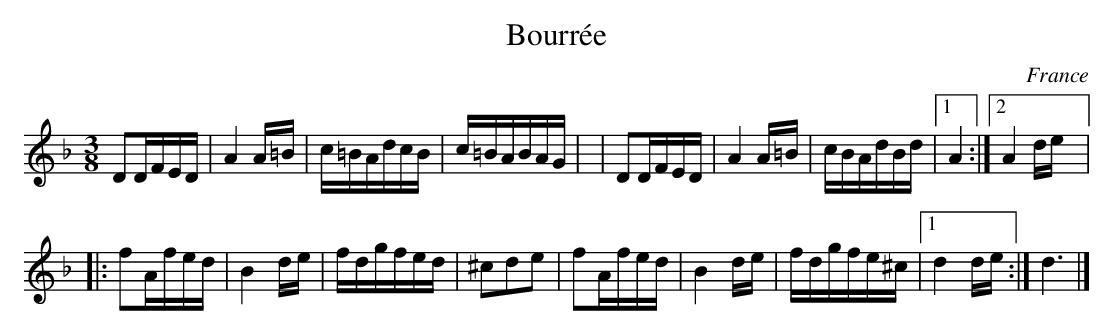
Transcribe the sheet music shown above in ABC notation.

X:1
T:Bourr\'ee
M:3/8
O:France
K:Dm
D2DFED| A4A=B| c=BAdcB| c=BABAG| | D2DFED| A4A=B| cBAdBd|1 A4 :|2 A4de |:
f2Afed| B4de| fdgfed| ^c2d2e2| f2Afed| B4de| fdgfe^c |1 d4de :| d6|]
